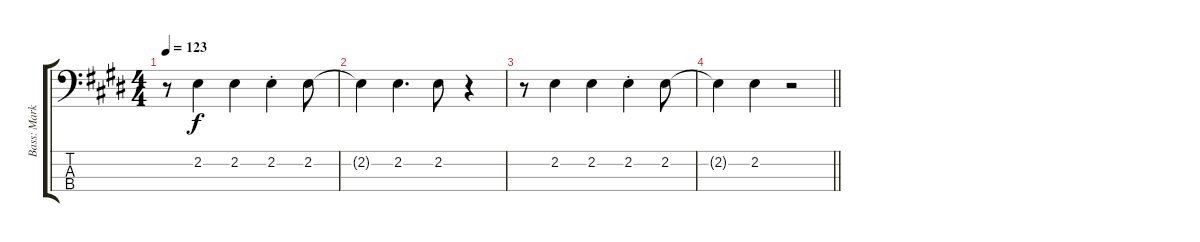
\track ("Bass: Mark" "Bass: Mark") {instrument electricbassfinger}
\staff {score tabs}
\tuning (G2 D2 A1 E1) {hide}
\ts (4 4)
\tempo 123
\clef f4
\ks e
r.8{dy f} 2.2.4 2.2.4 2.2{st}.4 2.2.8 |
2.2{t}.4 2.2.4{d} 2.2.8 r.4 |
r.8 2.2.4 2.2.4 2.2{st}.4 2.2.8 |
\barLineRight lightlight
2.2{t}.4 2.2.4 r.2
